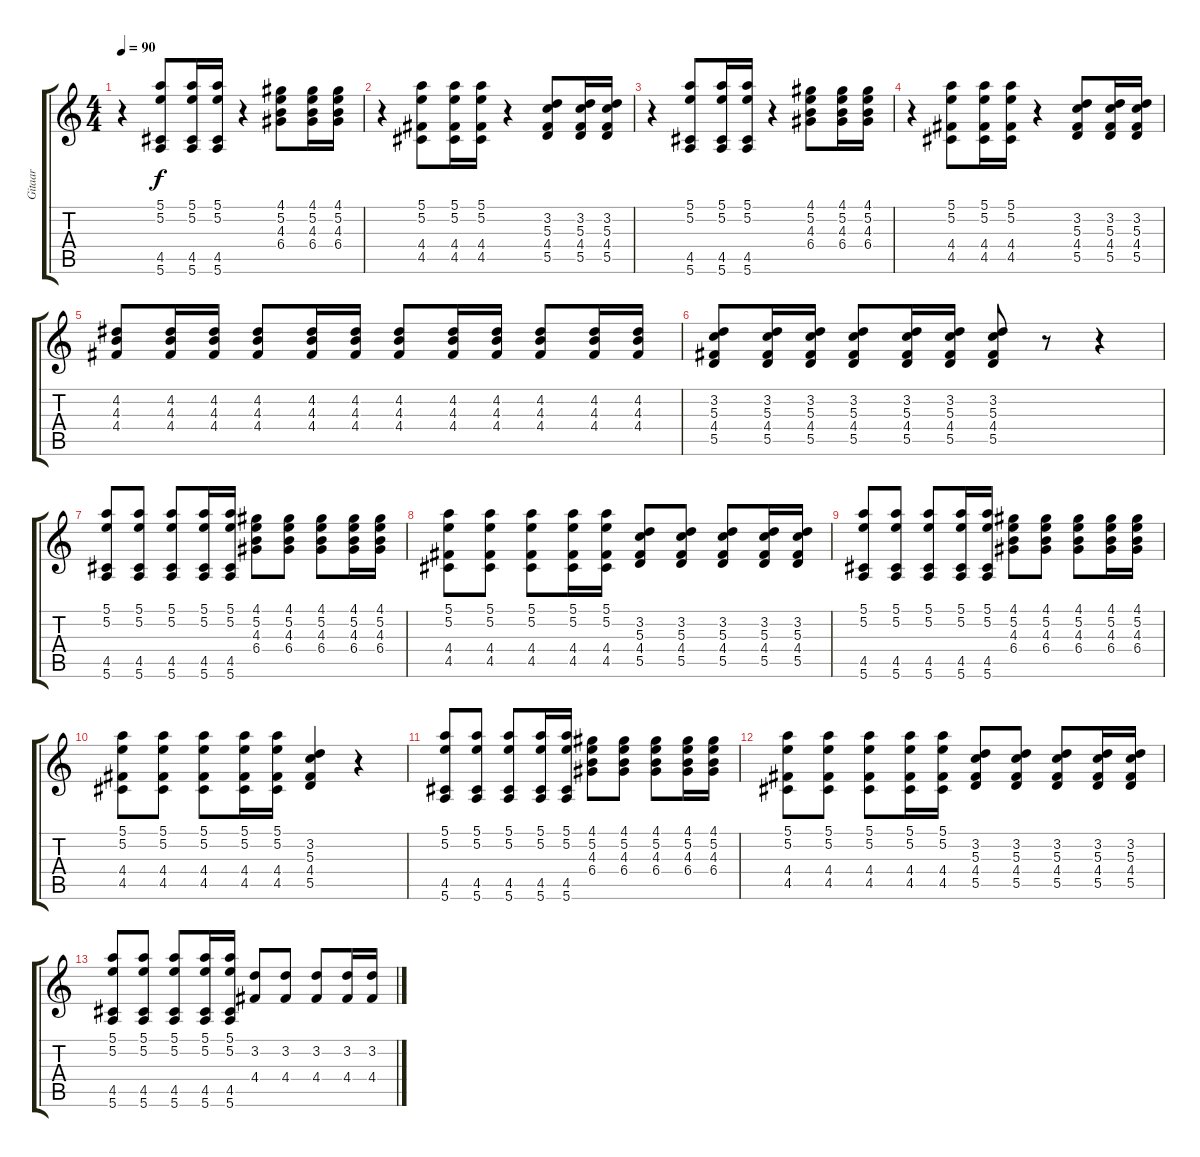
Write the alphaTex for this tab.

\track ("Gitaar" "Gitaar") {instrument acousticguitarsteel}
\staff {score tabs}
\tuning (E4 B3 G3 D3 A2 E2) {hide}
\ts (4 4)
\tempo 90
\clef g2
\ks c
r.4{dy f} (5.1 5.2 4.5 5.6).8 (5.1 5.2 4.5 5.6).16 (5.1 5.2 4.5 5.6).16 r.4 (4.1 5.2 4.3 6.4).8 (4.1 5.2 4.3 6.4).16 (4.1 5.2 4.3 6.4).16 |
r.4 (5.1 5.2 4.4 4.5).8 (5.1 5.2 4.4 4.5).16 (5.1 5.2 4.4 4.5).16 r.4 (3.2 5.3 4.4 5.5).8 (3.2 5.3 4.4 5.5).16 (3.2 5.3 4.4 5.5).16 |
r.4 (5.1 5.2 4.5 5.6).8 (5.1 5.2 4.5 5.6).16 (5.1 5.2 4.5 5.6).16 r.4 (4.1 5.2 4.3 6.4).8 (4.1 5.2 4.3 6.4).16 (4.1 5.2 4.3 6.4).16 |
r.4 (5.1 5.2 4.4 4.5).8 (5.1 5.2 4.4 4.5).16 (5.1 5.2 4.4 4.5).16 r.4 (3.2 5.3 4.4 5.5).8 (3.2 5.3 4.4 5.5).16 (3.2 5.3 4.4 5.5).16 |
(4.2 4.3 4.4).8 (4.2 4.3 4.4).16 (4.2 4.3 4.4).16 (4.2 4.3 4.4).8 (4.2 4.3 4.4).16 (4.2 4.3 4.4).16 (4.2 4.3 4.4).8 (4.2 4.3 4.4).16 (4.2 4.3 4.4).16 (4.2 4.3 4.4).8 (4.2 4.3 4.4).16 (4.2 4.3 4.4).16 |
(3.2 5.3 4.4 5.5).8 (3.2 5.3 4.4 5.5).16 (3.2 5.3 4.4 5.5).16 (3.2 5.3 4.4 5.5).8 (3.2 5.3 4.4 5.5).16 (3.2 5.3 4.4 5.5).16 (3.2 5.3 4.4 5.5).8 r.8 r.4 |
(5.1 5.2 4.5 5.6).8 (5.1 5.2 4.5 5.6).8 (5.1 5.2 4.5 5.6).8 (5.1 5.2 4.5 5.6).16 (5.1 5.2 4.5 5.6).16 (4.1 5.2 4.3 6.4).8 (4.1 5.2 4.3 6.4).8 (4.1 5.2 4.3 6.4).8 (4.1 5.2 4.3 6.4).16 (4.1 5.2 4.3 6.4).16 |
(5.1 5.2 4.4 4.5).8 (5.1 5.2 4.4 4.5).8 (5.1 5.2 4.4 4.5).8 (5.1 5.2 4.4 4.5).16 (5.1 5.2 4.4 4.5).16 (3.2 5.3 4.4 5.5).8 (3.2 5.3 4.4 5.5).8 (3.2 5.3 4.4 5.5).8 (3.2 5.3 4.4 5.5).16 (3.2 5.3 4.4 5.5).16 |
(5.1 5.2 4.5 5.6).8 (5.1 5.2 4.5 5.6).8 (5.1 5.2 4.5 5.6).8 (5.1 5.2 4.5 5.6).16 (5.1 5.2 4.5 5.6).16 (4.1 5.2 4.3 6.4).8 (4.1 5.2 4.3 6.4).8 (4.1 5.2 4.3 6.4).8 (4.1 5.2 4.3 6.4).16 (4.1 5.2 4.3 6.4).16 |
(5.1 5.2 4.4 4.5).8 (5.1 5.2 4.4 4.5).8 (5.1 5.2 4.4 4.5).8 (5.1 5.2 4.4 4.5).16 (5.1 5.2 4.4 4.5).16 (3.2 5.3 4.4 5.5).4 r.4 |
(5.1 5.2 4.5 5.6).8 (5.1 5.2 4.5 5.6).8 (5.1 5.2 4.5 5.6).8 (5.1 5.2 4.5 5.6).16 (5.1 5.2 4.5 5.6).16 (4.1 5.2 4.3 6.4).8 (4.1 5.2 4.3 6.4).8 (4.1 5.2 4.3 6.4).8 (4.1 5.2 4.3 6.4).16 (4.1 5.2 4.3 6.4).16 |
(5.1 5.2 4.4 4.5).8 (5.1 5.2 4.4 4.5).8 (5.1 5.2 4.4 4.5).8 (5.1 5.2 4.4 4.5).16 (5.1 5.2 4.4 4.5).16 (3.2 5.3 4.4 5.5).8 (3.2 5.3 4.4 5.5).8 (3.2 5.3 4.4 5.5).8 (3.2 5.3 4.4 5.5).16 (3.2 5.3 4.4 5.5).16 |
(5.1 5.2 4.5 5.6).8 (5.1 5.2 4.5 5.6).8 (5.1 5.2 4.5 5.6).8 (5.1 5.2 4.5 5.6).16 (5.1 5.2 4.5 5.6).16 (3.2 4.4).8 (3.2 4.4).8 (3.2 4.4).8 (3.2 4.4).16 (3.2 4.4).16
